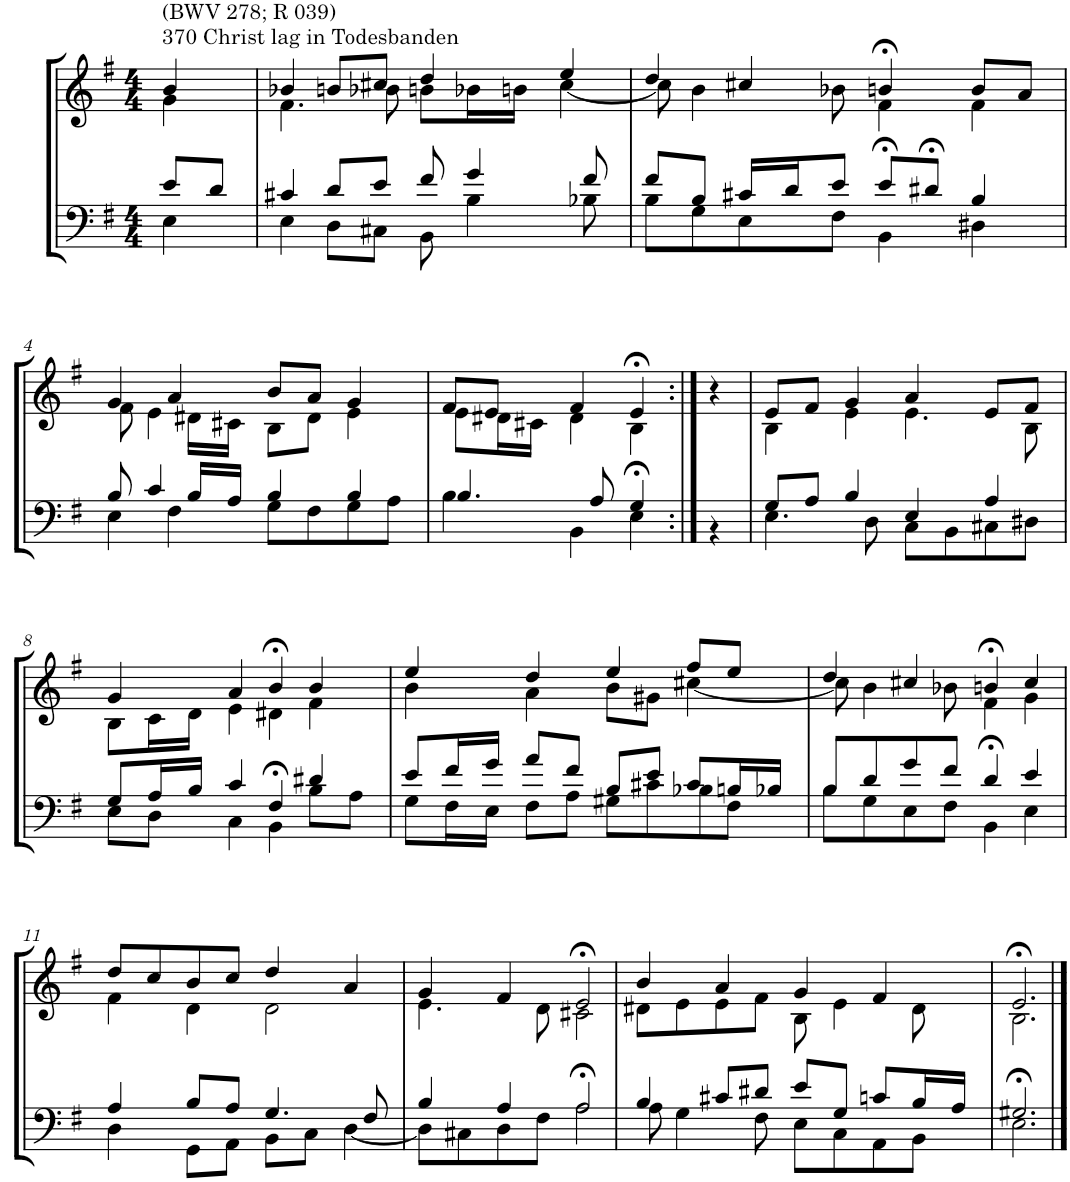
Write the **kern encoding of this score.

**kern	**kern
*part2	*part1
*staff2	*staff1
*I"Tenor/Baß	*I"Sopran/Alt
*clefF4	*clefG2
*k[f#]	*k[f#]
*M4/4	*M4/4
=1	=1
*^	*^
!	!	!LO:TX:a:t=370 Christ lag in Todesbanden	!
!	!	!LO:TX:a:t=(BWV 278; R 039)	!
8e/L	4E\	4b/	4g\
8d/J	.	.	.
=2	=2	=2	=2
4c#X/	4E\	4b-X/	4.f#\
8d/L	8D\L	8bn/L	.
8e/J	8C#X\J	8cc#X/J	8b-X\
8f#/	8BB\	4dd/	8bn\L
4g/	4B\	.	16b-X\L
.	.	.	16bn\JJ
.	.	4ee/	[4cc#\
8f#/	8B-X\	.	.
=3	=3	=3	=3
8f#/L	8B\L	4dd/	8cc#\]
8B/J	8G\	.	4b\
16c#X/LL	8E\	4cc#X/	.
16d/J	.	.	.
8e/J	8F#\J	.	8b-X\
8e/L	4BB>\	4bn>/	4f#\
8d#X>/J	.	.	.
4B/	4D#X\	8b/L	4f#\
.	.	8a/J	.
!!LO:LB:g=z	!!
=4	=4	=4	=4
8B/	4E\	4g/	8f#\
4c/	.	.	4e\
.	4F#\	4a/	.
16B/LL	.	.	16d#X\LL
16A/JJ	.	.	16c#X\JJ
4B/	8G\L	8b/L	8B\L
.	8F#\	8a/J	8d#\J
4B/	8G\	4g/	4e\
.	8A\J	.	.
=5	=5	=5	=5
4.B/	4B\	8f#/L	8e\L
.	.	8e/J	16d#X\L
.	.	.	16c#X\JJ
.	4BB\	4f#/	4d#\
8A/	.	.	.
4G/	4E>\	4e>/	4B\
*	*	*v	*v
=6:|!	=6:|!	=6:|!
4ryy	4r	4r
=7	=7	=7
*	*	*^
8G/L	4.E\	8e/L	4B\
8A/J	.	8f#/J	.
4B/	.	4g/	4e\
.	8D\	.	.
4E/	8C\L	4a/	4.e\
.	8BB\	.	.
4A/	8C#X\	8e/L	.
.	8D#X\J	8f#/J	8B\
!!LO:LB:g=z	!!
=8	=8	=8	=8
8G/L	8E\L	4g/	8B\L
16A/L	8D\J	.	16c\L
16B/JJ	.	.	16d\JJ
4c/	4C\	4a/	4e\
4F#/	4BB>\	4b>/	4d#X\
4d#X/	8B\L	4b/	4f#\
.	8A\J	.	.
=9	=9	=9	=9
8e/L	8G\L	4ee/	4b\
16f#/L	16F#\L	.	.
16g/JJ	16E\JJ	.	.
8a/L	8F#\L	4dd/	4a\
8f#/J	8A\J	.	.
8B/L	8G#X\L	4ee/	8b\L
8e/J	8c#X\	.	8g#X\J
8c#/L	8B-X\	8ff#/L	[4cc#X\
16Bn/L	8F#\J	8ee/J	.
16B-X/JJ	.	.	.
=10	=10	=10	=10
8B/L	8B\L	4dd/	8cc#\]
8d/	8G\	.	4b\
8g/	8E\	4cc#X/	.
8f#/J	8F#\J	.	8b-X\
4d/	4BB>\	4bn>/	4f#\
4e/	4E\	4cc#/	4g\
!!LO:LB:g=z	!!
=11	=11	=11	=11
4A/	4D\	8dd/L	4f#\
.	.	8cc/	.
8B/L	8GG\L	8b/	4d\
8A/J	8AA\J	8cc/J	.
4.G/	8BB\L	4dd/	2d\
.	8C\J	.	.
.	[4D\	4a/	.
8F#/	.	.	.
=12	=12	=12	=12
4B/	8D\L]	4g/	4.e\
.	8C#X\	.	.
4A/	8D\	4f#/	.
.	8F#\J	.	8d\
2A/	2A>\	2e>/	2c#X\
=13	=13	=13	=13
4B/	8A\	4b/	8d#X\L
.	4G\	.	8e\
8c#X/L	.	4a/	8e\
8d#X/J	8F#\	.	8f#\J
8e/L	8E\L	4g/	8B\
8G/J	8C\	.	4e\
8cn/L	8AA\	4f#/	.
16B/L	8BB\J	.	8d#\
16A/JJ	.	.	.
=14	=14	=14	=14
2.G#X/	2.E>\	2.e>/	2.B\
*v	*v	*	*
*	*v	*v
==	==
*-	*-
